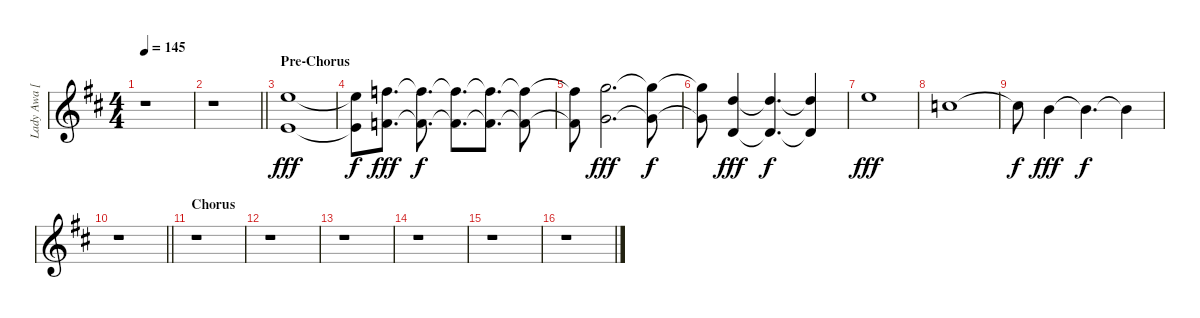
\track ("Lady Awa [Keys]" "Lady Awa [") {instrument stringensemble2}
\staff {score}
\tuning (D4 A3 F3 C3 G2 D2) {hide}
\ts (4 4)
\tempo 145
\clef g2
\ks d
r.1{dy f} |
\barLineRight lightlight
r.1 |
\section ("" "Pre-Chorus")
(14.1 7.2).1{dy fff} |
(14.1{t} 7.2{t}).8{dy f} (15.1 8.2).8{d dy fff} (15.1{t} 8.2{t}).8{d dy f} (15.1{t} 8.2{t}).8{d} (15.1{t} 8.2{t}).8{d} (15.1{t} 8.2{t}).8 |
(15.1{t} 8.2{t}).8 (17.1 10.2).2{d dy fff} (17.1{t} 10.2{t}).8{dy f} |
(17.1{t} 10.2{t}).8 (12.1 5.2).4{dy fff} (12.1{t} 5.2{t}).4{d dy f} (12.1{t} 5.2{t}).4 |
14.1.1{dy fff} |
10.1.1 |
10.1{t}.8{dy f} 9.1.4{dy fff} 9.1{t}.4{d dy f} 9.1{t}.4 |
\barLineRight lightlight
r.1 |
\section ("" "Chorus")
r.1 |
r.1 |
r.1 |
r.1 |
r.1 |
r.1
